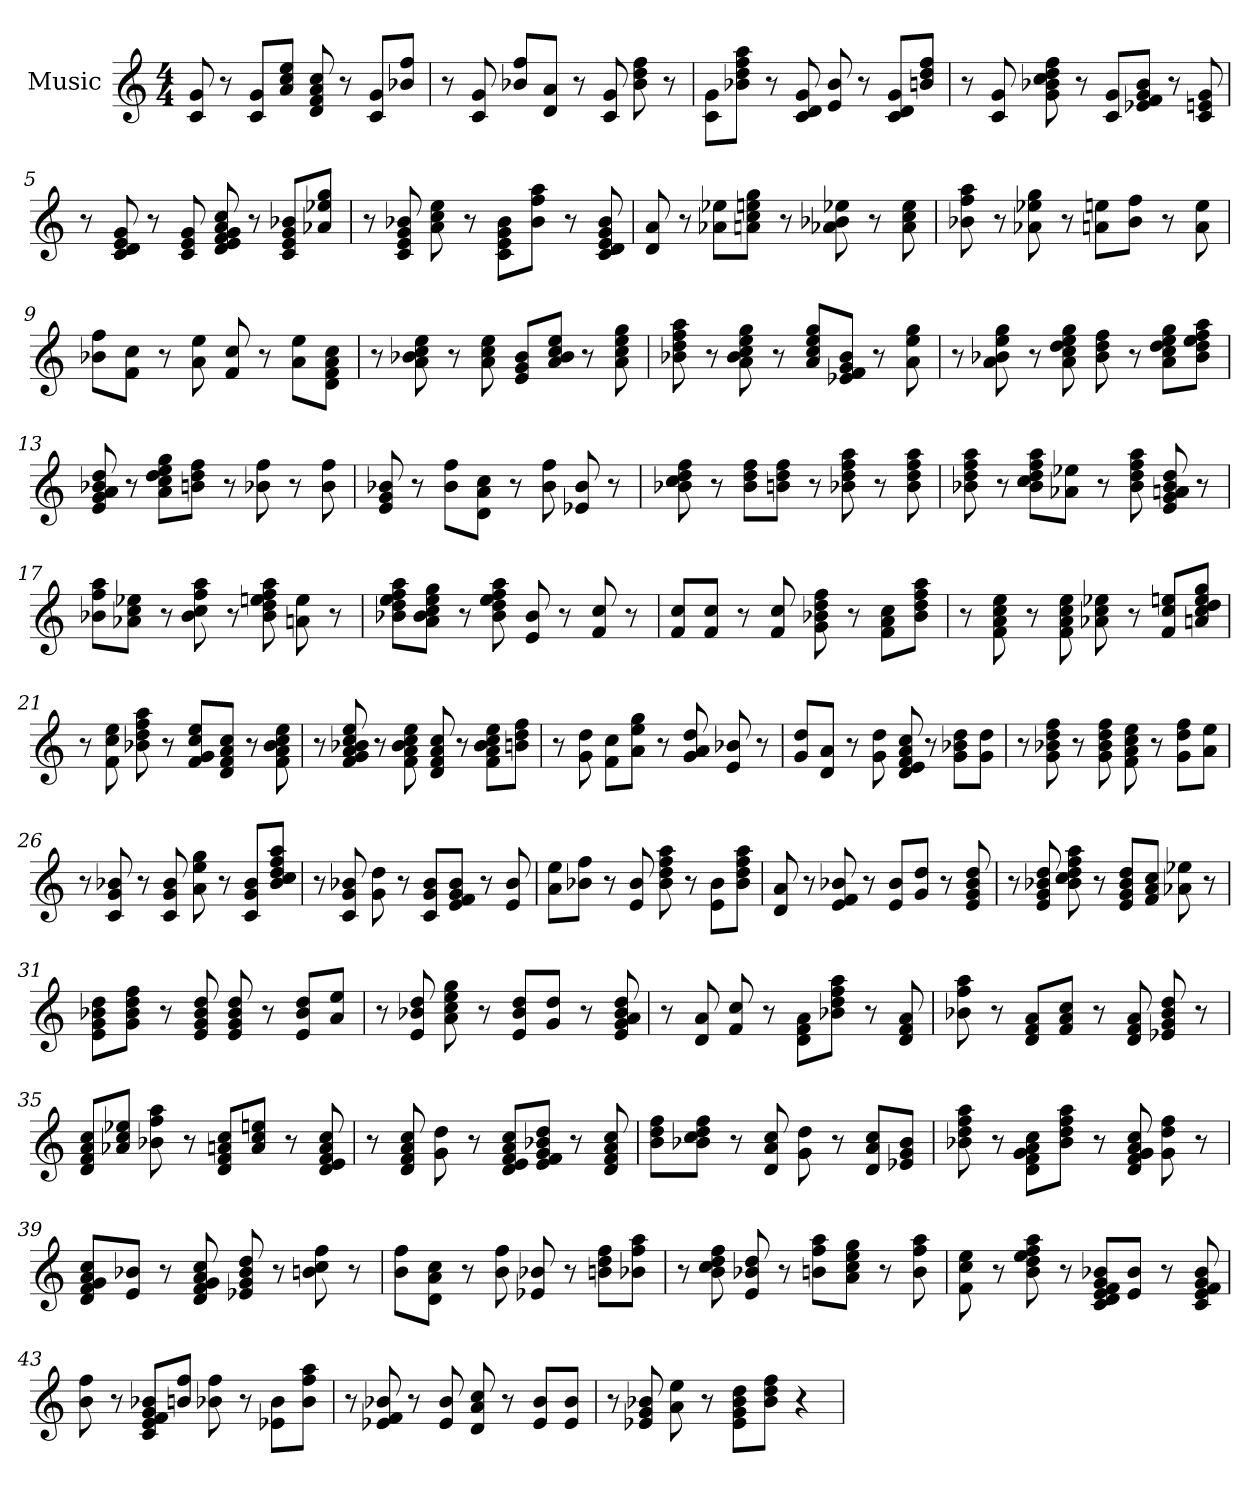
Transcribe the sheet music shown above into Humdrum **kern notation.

**kern
*part1
*staff1
*I"Music
*clefG2
*k[]
*M4/4
*MM170
=1
8c 8g
8r
8c/ 8g/L
8a/ 8cc/ 8ee/J
8d 8f 8a 8cc
8r
8c/ 8g/L
8b-/ 8ff/J
=2
8r
8c 8g
8b-/ 8ff/L
8d/ 8a/J
8r
8c 8g
8b- 8dd 8ff
8r
=3
8c\ 8g\L
8b-\ 8dd\ 8ff\ 8aa\J
8r
8c 8g 8d
8e 8b-
8r
8c/ 8g/ 8d/L
8b/ 8dd/ 8ff/J
=4
8r
8c 8g
8g 8b- 8dd 8ff 8cc
8r
8c/ 8g/L
8e-/ 8g/ 8b-/ 8f/J
8r
8c 8e 8g
=5
8r
8c 8e 8g 8d
8r
8c 8e 8g
8d 8f 8a 8cc 8e 8g
8r
8c/ 8e/ 8g/ 8b-/L
8a-/ 8ee-/ 8gg/J
=6
8r
8c 8e 8g 8b-
8a 8cc 8ee
8r
8c\ 8e\ 8g\ 8b-\L
8b-\ 8ff\ 8aa\J
8r
8c 8e 8g 8b- 8d
=7
8d 8a
8r
8a-\ 8ee-\L
8a\ 8cc\ 8ee\ 8gg\J
8r
8a- 8ee- 8b-
8r
8a- 8cc 8ee-
=8
8b- 8ff 8aa
8r
8a- 8ee- 8gg
8r
8a\ 8ee\L
8b-\ 8ff\J
8r
8a 8ee
=9
8b-\ 8ff\L
8f\ 8cc\J
8r
8a 8ee
8f 8cc
8r
8a\ 8ee\L
8d\ 8f\ 8a\ 8cc\J
=10
8r
8a 8cc 8ee 8b-
8r
8a 8cc 8ee
8e/ 8g/ 8b-/L
8a/ 8cc/ 8ee/ 8b-/J
8r
8a 8cc 8ee 8gg
=11
8b- 8dd 8ff 8aa
8r
8a 8cc 8ee 8gg 8b-
8r
8a/ 8cc/ 8ee/ 8gg/L
8e-/ 8g/ 8b-/ 8f/J
8r
8a 8ee 8gg
=12
8r
8a 8ee 8gg 8b-
8r
8a 8cc 8ee 8gg 8dd
8b- 8dd 8ff
8r
8a\ 8cc\ 8ee\ 8gg\ 8dd\L
8b-\ 8dd\ 8ff\ 8aa\ 8ee\J
=13
8e 8g 8b- 8dd 8a
8r
8a\ 8cc\ 8ee\ 8gg\ 8dd\L
8b\ 8dd\ 8ff\J
8r
8b- 8ff
8r
8b- 8ff
=14
8e 8g 8b-
8r
8b-\ 8ff\L
8d\ 8a\ 8cc\J
8r
8b- 8ff
8e- 8b-
8r
=15
8b- 8dd 8ff 8cc
8r
8b-\ 8dd\ 8ff\L
8b\ 8dd\ 8ff\J
8r
8b- 8dd 8ff 8aa
8r
8b- 8dd 8ff 8aa
=16
8b- 8dd 8ff 8aa
8r
8b-\ 8dd\ 8ff\ 8aa\ 8cc\L
8a-\ 8ee-\J
8r
8b- 8dd 8ff 8aa
8e 8g 8b- 8dd 8a
8r
=17
8b-\ 8ff\ 8aa\L
8a-\ 8cc\ 8ee-\J
8r
8b- 8ff 8aa 8cc
8r
8b- 8dd 8ff 8aa 8ee
8a 8ee
8r
=18
8b-\ 8dd\ 8ff\ 8aa\ 8ee\L
8a\ 8cc\ 8ee\ 8gg\ 8b-\J
8r
8b- 8dd 8ff 8aa 8ee
8e 8b-
8r
8f 8cc
8r
=19
8f/ 8cc/L
8f/ 8cc/J
8r
8f 8cc
8g 8b- 8dd 8ff
8r
8f\ 8a\ 8cc\L
8b-\ 8dd\ 8ff\ 8aa\J
=20
8r
8f 8a 8cc 8ee
8r
8f 8a 8cc 8ee
8a- 8cc 8ee-
8r
8f/ 8cc/ 8ee/L
8a/ 8cc/ 8ee/ 8gg/ 8dd/J
=21
8r
8f 8cc 8ee
8b- 8dd 8ff 8aa
8r
8f/ 8cc/ 8ee/ 8g/L
8d/ 8f/ 8a/ 8cc/J
8r
8f 8a 8cc 8ee 8b-
=22
8r
8f 8a 8cc 8ee 8g 8b-
8r
8f 8a 8cc 8ee 8b-
8d 8f 8a 8cc
8r
8f\ 8a\ 8cc\ 8ee\ 8b-\L
8b\ 8dd\ 8ff\J
=23
8r
8g 8dd
8f\ 8cc\L
8a\ 8ee\ 8gg\J
8r
8g 8dd 8a
8e 8b-
8r
=24
8g/ 8dd/L
8d/ 8a/J
8r
8g 8dd
8d 8f 8a 8cc 8e
8r
8g\ 8b-\ 8dd\L
8g\ 8dd\J
=25
8r
8g 8b- 8dd 8ff
8r
8g 8b- 8dd 8ff
8f 8a 8cc 8ee
8r
8g\ 8dd\ 8ff\L
8a\ 8ee\J
=26
8r
8c 8g 8b-
8r
8c 8g 8b-
8a 8ee 8gg
8r
8c/ 8g/ 8b-/L
8b-/ 8dd/ 8ff/ 8aa/ 8cc/J
=27
8r
8c 8g 8b-
8g 8dd
8r
8c/ 8g/ 8b-/L
8e/ 8g/ 8b-/ 8f/J
8r
8e 8b-
=28
8a\ 8ee\L
8b-\ 8ff\J
8r
8e 8b-
8b- 8dd 8ff 8aa
8r
8e\ 8b-\L
8b-\ 8dd\ 8ff\ 8aa\J
=29
8d 8a
8r
8e 8b- 8f
8r
8e/ 8b-/L
8g/ 8dd/J
8r
8e 8g 8b- 8dd
=30
8r
8e 8g 8b- 8dd
8b- 8dd 8ff 8aa 8cc
8r
8e/ 8g/ 8b-/ 8dd/L
8f/ 8a/ 8cc/J
8a- 8ee-
8r
=31
8e\ 8g\ 8b-\ 8dd\L
8g\ 8b-\ 8dd\ 8ff\J
8r
8e 8g 8b- 8dd
8e 8g 8b- 8dd
8r
8e/ 8b-/ 8dd/L
8a/ 8ee/J
=32
8r
8e 8b- 8dd
8a 8cc 8ee 8gg
8r
8e/ 8b-/ 8dd/L
8g/ 8dd/J
8r
8e 8g 8b- 8dd 8a
=33
8r
8d 8a
8f 8cc
8r
8d\ 8f\ 8a\L
8b-\ 8dd\ 8ff\ 8aa\J
8r
8d 8f 8a
=34
8b- 8ff 8aa
8r
8d/ 8f/ 8a/L
8f/ 8a/ 8cc/J
8r
8d 8f 8a
8e- 8g 8b- 8dd
8r
=35
8d/ 8f/ 8a/ 8cc/L
8a-/ 8cc/ 8ee-/J
8b- 8ff 8aa
8r
8d/ 8f/ 8a/ 8cc/L
8a/ 8cc/ 8ee/J
8r
8d 8f 8a 8cc 8e
=36
8r
8d 8f 8a 8cc
8g 8dd
8r
8d/ 8f/ 8a/ 8cc/ 8e/L
8e/ 8g/ 8b-/ 8dd/ 8f/J
8r
8d 8f 8a 8cc
=37
8b\ 8dd\ 8ff\L
8b-\ 8dd\ 8ff\ 8cc\J
8r
8d 8a 8cc
8g 8dd
8r
8d/ 8a/ 8cc/L
8e-/ 8g/ 8b-/J
=38
8b- 8dd 8ff 8aa
8r
8d\ 8f\ 8a\ 8cc\ 8g\L
8b-\ 8dd\ 8ff\ 8aa\J
8r
8d 8f 8a 8cc 8g
8g 8dd 8ff
8r
=39
8d/ 8f/ 8a/ 8cc/ 8g/L
8e/ 8b-/J
8r
8d 8f 8a 8cc 8g
8e- 8g 8b- 8dd
8r
8b 8ff 8cc
8r
=40
8b\ 8ff\L
8d\ 8a\ 8cc\J
8r
8b 8ff
8e- 8b-
8r
8b\ 8dd\ 8ff\L
8b-\ 8ff\ 8aa\J
=41
8r
8b 8dd 8ff 8cc
8e 8b- 8dd
8r
8b\ 8ff\ 8aa\L
8a\ 8cc\ 8ee\ 8gg\J
8r
8b 8ff 8aa
=42
8f 8cc 8ee
8r
8b 8dd 8ff 8aa 8ee
8r
8c/ 8e/ 8g/ 8b-/ 8d/ 8f/L
8e/ 8b-/J
8r
8c 8e 8g 8b- 8f
=43
8b 8ff
8r
8c/ 8e/ 8g/ 8b-/ 8f/L
8b/ 8ff/J
8b- 8ff
8r
8e-\ 8b-\L
8b-\ 8ff\ 8aa\J
=44
8r
8e- 8b- 8f
8r
8e- 8b-
8d 8a 8cc
8r
8e-/ 8b-/L
8e-/ 8b-/J
=45
8r
8e- 8g 8b-
8a 8ee
8r
8e-\ 8g\ 8b-\ 8dd\L
8b-\ 8dd\ 8ff\J
4r
=
*-
